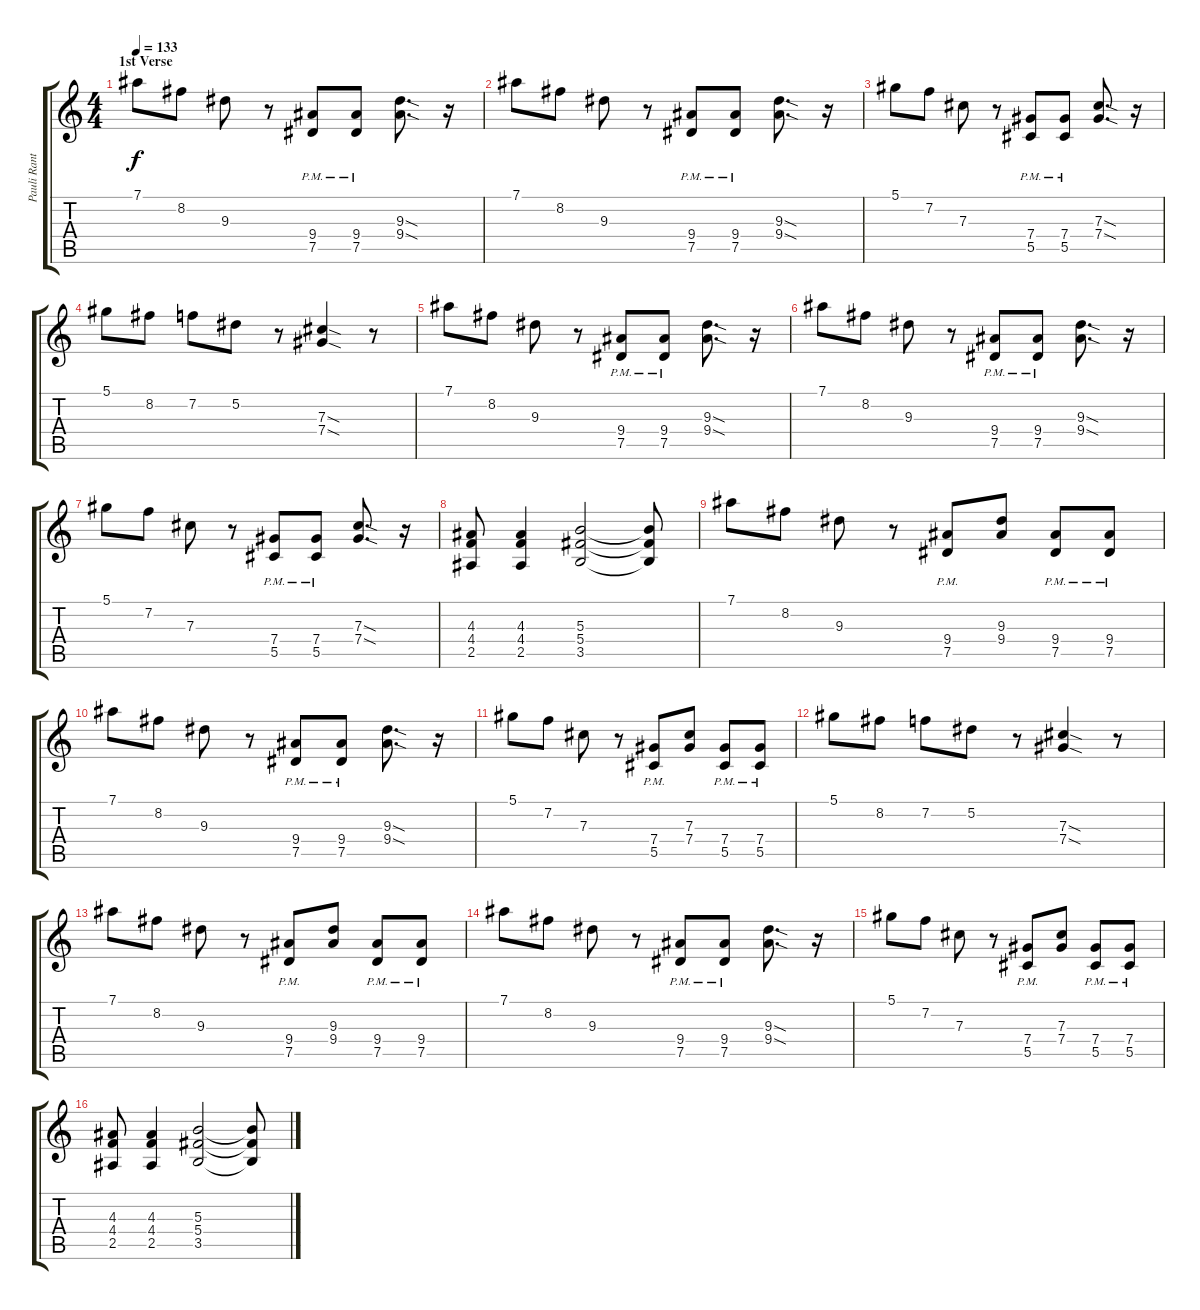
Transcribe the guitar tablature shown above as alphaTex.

\track ("Pauli Rantasalmi - Guitar" "Pauli Rant") {instrument distortionguitar}
\staff {score tabs}
\tuning (Eb4 Bb3 Gb3 Db3 Ab2 Eb2) {hide}
\ts (4 4)
\section ("" "1st Verse")
\tempo 133
\clef g2
\ks c
7.1.8{dy f} 8.2.8 9.3.8 r.8 (9.4{pm} 7.5{pm}).8 (9.4{pm} 7.5{pm}).8 (9.3{sod} 9.4{sod}).8{d} r.16 |
7.1.8 8.2.8 9.3.8 r.8 (9.4{pm} 7.5{pm}).8 (9.4{pm} 7.5{pm}).8 (9.3{sod} 9.4{sod}).8{d} r.16 |
5.1.8 7.2.8 7.3.8 r.8 (7.4{pm} 5.5{pm}).8 (7.4{pm} 5.5{pm}).8 (7.3{sod} 7.4{sod}).8{d} r.16 |
5.1.8 8.2.8 7.2.8 5.2.8 r.8 (7.3{sod} 7.4{sod}).4 r.8 |
7.1.8 8.2.8 9.3.8 r.8 (9.4{pm} 7.5{pm}).8 (9.4{pm} 7.5{pm}).8 (9.3{sod} 9.4{sod}).8{d} r.16 |
7.1.8 8.2.8 9.3.8 r.8 (9.4{pm} 7.5{pm}).8 (9.4{pm} 7.5{pm}).8 (9.3{sod} 9.4{sod}).8{d} r.16 |
5.1.8 7.2.8 7.3.8 r.8 (7.4{pm} 5.5{pm}).8 (7.4{pm} 5.5{pm}).8 (7.3{sod} 7.4{sod}).8{d} r.16 |
(4.3 4.4 2.5).8 (4.3 4.4 2.5).4 (5.3 5.4 3.5).2 (5.3{t} 5.4{t} 3.5{t}).8 |
7.1.8 8.2.8 9.3.8 r.8 (9.4{pm} 7.5{pm}).8 (9.3 9.4).8 (9.4{pm} 7.5{pm}).8 (9.4{pm} 7.5{pm}).8 |
7.1.8 8.2.8 9.3.8 r.8 (9.4{pm} 7.5{pm}).8 (9.4{pm} 7.5{pm}).8 (9.3{sod} 9.4{sod}).8{d} r.16 |
5.1.8 7.2.8 7.3.8 r.8 (7.4{pm} 5.5{pm}).8 (7.3 7.4).8 (7.4{pm} 5.5{pm}).8 (7.4{pm} 5.5{pm}).8 |
5.1.8 8.2.8 7.2.8 5.2.8 r.8 (7.3{sod} 7.4{sod}).4 r.8 |
7.1.8 8.2.8 9.3.8 r.8 (9.4{pm} 7.5{pm}).8 (9.3 9.4).8 (9.4{pm} 7.5{pm}).8 (9.4{pm} 7.5{pm}).8 |
7.1.8 8.2.8 9.3.8 r.8 (9.4{pm} 7.5{pm}).8 (9.4{pm} 7.5{pm}).8 (9.3{sod} 9.4{sod}).8{d} r.16 |
5.1.8 7.2.8 7.3.8 r.8 (7.4{pm} 5.5{pm}).8 (7.3 7.4).8 (7.4{pm} 5.5{pm}).8 (7.4{pm} 5.5{pm}).8 |
(4.3 4.4 2.5).8 (4.3 4.4 2.5).4 (5.3 5.4 3.5).2 (5.3{t} 5.4{t} 3.5{t}).8
